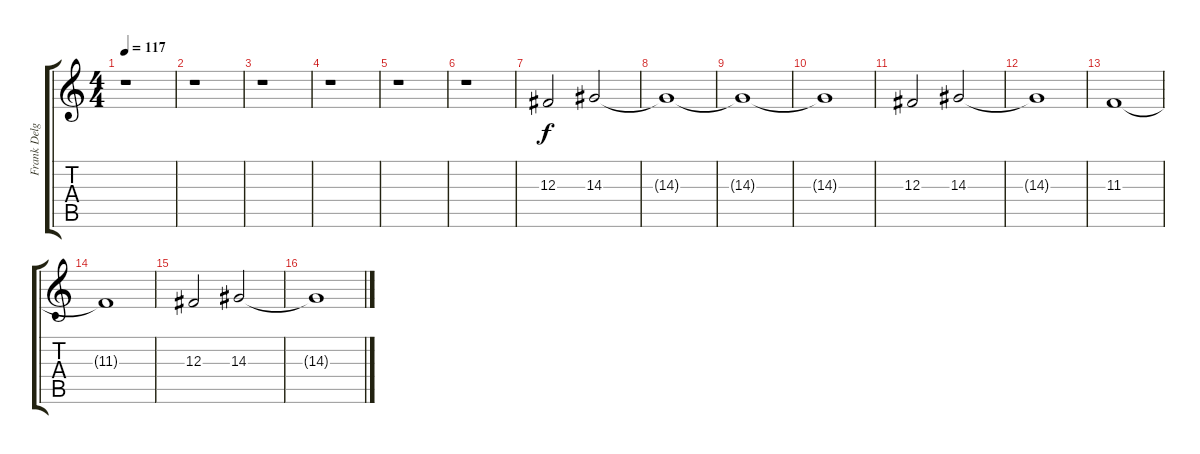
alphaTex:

\track ("Frank Delgado" "Frank Delg") {instrument pad7halo}
\staff {score tabs}
\tuning (Eb4 Bb3 Gb3 Db3 Ab2 Db2) {hide}
\ts (4 4)
\tempo 117
\clef g2
\ks c
r.1{dy f} |
r.1 |
r.1 |
r.1 |
r.1 |
r.1 |
12.3.2 14.3.2 |
14.3{t}.1 |
14.3{t}.1 |
14.3{t}.1 |
12.3.2 14.3.2 |
14.3{t}.1 |
11.3.1 |
11.3{t}.1 |
12.3.2 14.3.2 |
14.3{t}.1
